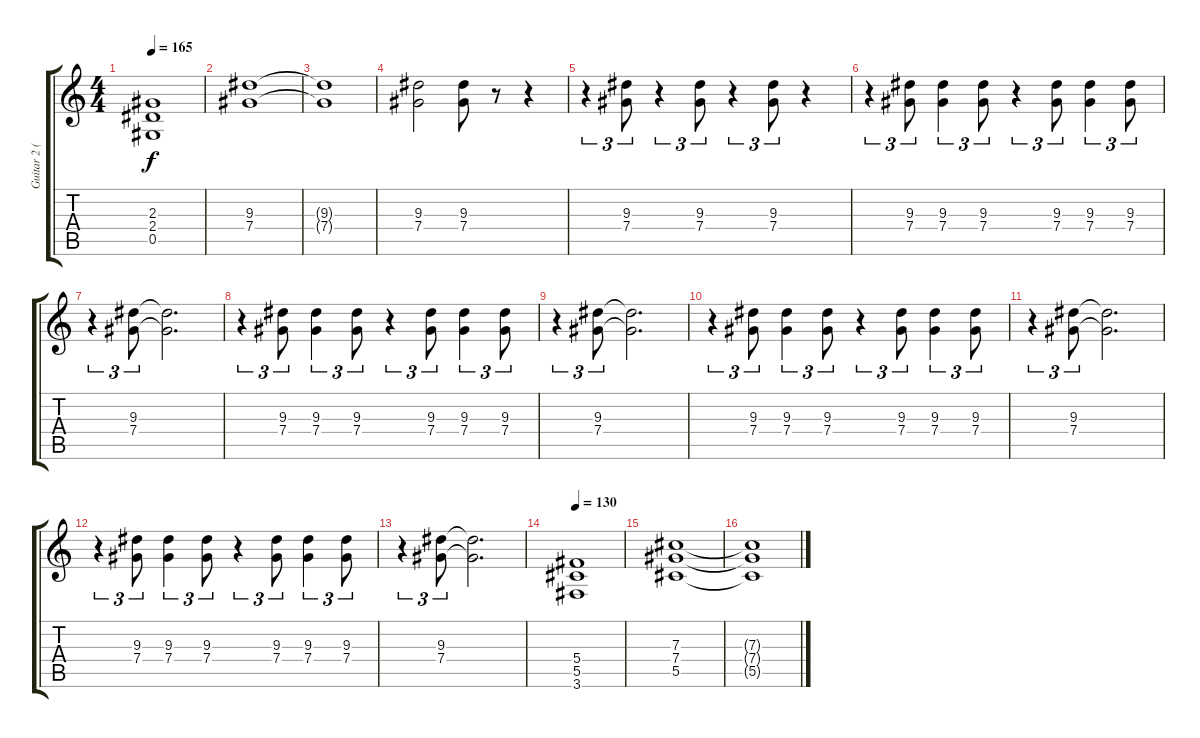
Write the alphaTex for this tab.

\track ("Guitar 2 (Izzy)" "Guitar 2 (") {instrument distortionguitar}
\staff {score tabs}
\tuning (Eb4 Bb3 Gb3 Db3 Ab2 Eb2) {hide}
\ts (4 4)
\tempo 165
\clef g2
\ks c
(2.3{t} 2.4{t} 0.5{t}).1{dy f} |
(9.3 7.4).1 |
(9.3{t} 7.4{t}).1 |
(9.3 7.4).2 (9.3 7.4).8 r.8 r.4 |
r.4{tu (3 2)} (9.3 7.4).8{tu (3 2)} r.4{tu (3 2)} (9.3 7.4).8{tu (3 2)} r.4{tu (3 2)} (9.3 7.4).8{tu (3 2)} r.4 |
r.4{tu (3 2)} (9.3 7.4).8{tu (3 2)} (9.3 7.4).4{tu (3 2)} (9.3 7.4).8{tu (3 2)} r.4{tu (3 2)} (9.3 7.4).8{tu (3 2)} (9.3 7.4).4{tu (3 2)} (9.3 7.4).8{tu (3 2)} |
r.4{tu (3 2)} (9.3 7.4).8{tu (3 2)} (9.3{t} 7.4{t}).2{d} |
r.4{tu (3 2)} (9.3 7.4).8{tu (3 2)} (9.3 7.4).4{tu (3 2)} (9.3 7.4).8{tu (3 2)} r.4{tu (3 2)} (9.3 7.4).8{tu (3 2)} (9.3 7.4).4{tu (3 2)} (9.3 7.4).8{tu (3 2)} |
r.4{tu (3 2)} (9.3 7.4).8{tu (3 2)} (9.3{t} 7.4{t}).2{d} |
r.4{tu (3 2)} (9.3 7.4).8{tu (3 2)} (9.3 7.4).4{tu (3 2)} (9.3 7.4).8{tu (3 2)} r.4{tu (3 2)} (9.3 7.4).8{tu (3 2)} (9.3 7.4).4{tu (3 2)} (9.3 7.4).8{tu (3 2)} |
r.4{tu (3 2)} (9.3 7.4).8{tu (3 2)} (9.3{t} 7.4{t}).2{d} |
r.4{tu (3 2)} (9.3 7.4).8{tu (3 2)} (9.3 7.4).4{tu (3 2)} (9.3 7.4).8{tu (3 2)} r.4{tu (3 2)} (9.3 7.4).8{tu (3 2)} (9.3 7.4).4{tu (3 2)} (9.3 7.4).8{tu (3 2)} |
r.4{tu (3 2)} (9.3 7.4).8{tu (3 2)} (9.3{t} 7.4{t}).2{d} |
\tempo 130
(5.4 5.5 3.6).1 |
(7.3 7.4 5.5).1 |
(7.3{t} 7.4{t} 5.5{t}).1
